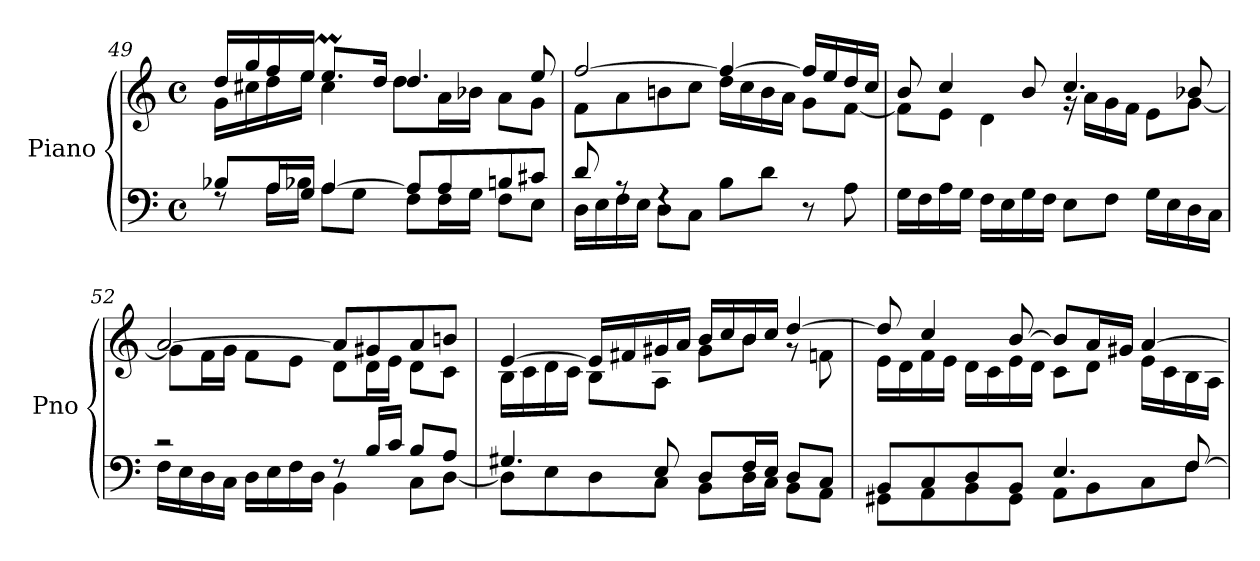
**kern	**kern
*part1	*part1
*staff2	*staff1
*I"Piano	*
*I'Pno	*
!!LO:LB:g=z
*clefF4	*clefG2
*k[]	*k[]
*M4/4	*M4/4
*met(c)	*met(c)
=49	=49
*^	*^
8B-X/L	8rF	16dd/LL	16g\LL
.	.	16gg/	16cc#X\
16A/L	16A\LL	16ff/	16dd\
16G/JJ	16B-X\JJ	16ee/JJ	16ee\JJ
[4A/	8A\L	8.eem/L	4cc#\
.	8G\J	.	.
.	.	16dd/Jk	.
8A/L]	8F\L	4.dd/	8dd\L
8A/	16F\L	.	16a\L
.	16G\JJ	.	16b-X\JJ
8Bn/	8F\L	.	8a\L
8c#X/J	8E\J	8ee/	8g\J
!!LO:LB:g=z	!!
=50	=50	=50	=50
8d/	16D\LL	[2ff/	8f\L
.	16E\	.	.
8rA	16F\	.	8a\
.	16E\JJ	.	.
4rF	8D\L	.	8bn\
.	8C\J	.	8cc\J
2ryy	8B\L	4ff/_	16dd\LL
.	.	.	16cc\
.	8d\J	.	16b\
.	.	.	16a\JJ
.	8r	16ff/LL]	8g\L
.	.	16ee/	.
.	8A\	16dd/	[8f\J
.	.	16cc/JJ	.
*v	*v	*	*
=51	=51	=51
16G\LL	8b/	8f\L]
16F\	.	.
16A\	4cc/	8e\J
16G\JJ	.	.
16F\LL	.	4d\
16E\	.	.
16G\	8b/	.
16F\JJ	.	.
8E\L	4.cc/	16rg
.	.	16a\LL
8F\J	.	16g\
.	.	16f\JJ
16G\LL	.	8e\L
16E\	.	.
16D\	8b-X/	[8g\J
16C\JJ	.	.
=52	=52	=52
*^	*	*
2r	16F\LL	[2a/	8g\L]
.	16E\	.	.
.	16D\	.	16f\L
.	16C\JJ	.	16g\JJ
.	16D\LL	.	8f\L
.	16E\	.	.
.	16F\	.	8e\J
.	16D\JJ	.	.
8rF	4BB\	8a/L]	8d\L
16B/LL	.	8g#X/	16d\L
16c/JJ	.	.	16e\JJ
8B/L	8C\L	8a/	8d\L
8A/J	[8D\J	8bn/J	8c\J
!!LO:PB:g=z	!!
=53	=53	=53	=53
4.G#X/	8D\L]	[4e/	16B\LL
.	.	.	16c\
.	8E\	.	16d\
.	.	.	16c\JJ
.	8D\	16e/LL]	8B\L
.	.	16f#X/	.
8E/	8C\J	16g#X/	8A\J
.	.	16a/JJ	.
8D/L	8BB\L	16b/LL	8g#\L
.	.	16cc/	.
16F/L	16D\L	16b/	8b\J
16E/JJ	16C\JJ	16cc/JJ	.
8D/L	8BB\L	[4dd/	8rg
8C/J	8AA\J	.	8fn\
=54	=54	=54	=54
8BB/L	8GG#X\L	8dd/]	16e\LL
.	.	.	16d\
8C/	8AA\	4cc/	16f\
.	.	.	16e\JJ
8D/	8BB\	.	16d\LL
.	.	.	16c\
8BB/J	8GG#\J	[8b/	16e\
.	.	.	16d\JJ
4.E/	8AA\L	8b/L]	8c\L
.	8BB\	16a/L	8d\J
.	.	16g#X/JJ	.
.	8C\	[4a/	16e\LL
.	.	.	16c\
[8F/	8F\J	.	16B\
.	.	.	16A\JJ
*v	*v	*	*
*	*v	*v
=	=
*-	*-
